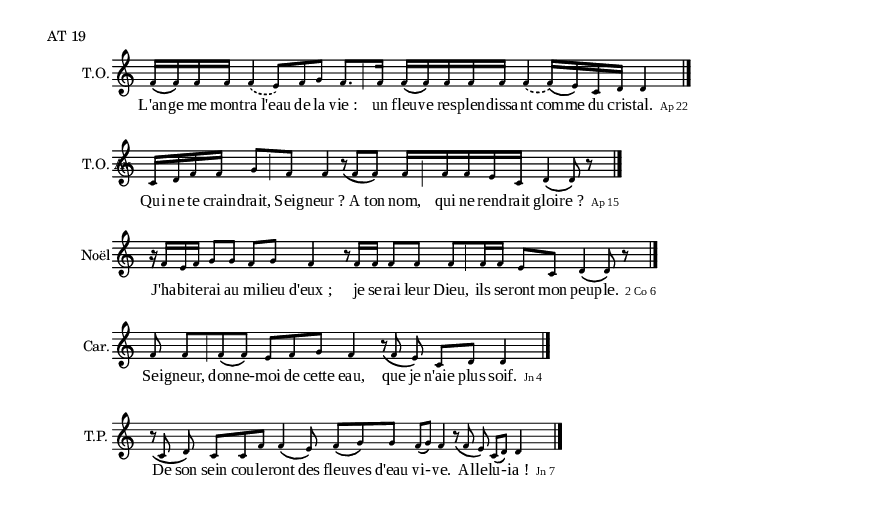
\version "2.10.0"
 \include "definitions.ly"
\markup {AT 19 }
\relative d' { 
	\new Staff {
		\cadenzaOn
		\set Staff.instrumentName = \markup{ \center-align { T.O. } }
		f16[\( f\) f f]
		\slurDashed f4( \times 2/3 { e8[) f g] }
		f8.[ \pespace \cesurebasse \pespace f16]
		\times 2/5 {f16[\( f\) f f f]}
		\slurDashed f4( f16[)\( e\) c d]
		d4				
		\endBar
	}
	\addlyrics {
		L'an -- ge me mont -- ra l'eau de la "vie :" un fleu -- ve res -- plen -- dissa -- nt com -- me du cris -- tal.
		\markup { \citation #"Ap 22" } 
	}
}

\relative d' { 
	\new Staff {
		\cadenzaOn
		\set Staff.instrumentName = \markup{ \center-align { T.O. Av. } }
		c16[ d f f]
		g8[\cesurebasse\pespace f] f4 \pespace 
		\times 2/3 { r8_\( f[ f]\) }
		\times 2/5 { f16[\cesuretresbasse \pespace\pespace f f e c]}
		d4\( d8\) r8
		\endBar
	}
	\addlyrics {
		Qui ne te crain -- drait, Seig -- "neur ?" A ton nom, qui ne rend -- rait gloi -- "re ?"
		\markup { \citation #"Ap 15" } 
	}
}

\relative d' { 
	\new Staff {
		\cadenzaOn
		\set Staff.instrumentName = \markup{ \center-align { Noël } }
		r16 f[ e f]
		g8[ g]
		f[ g]
		f4
		\espace\pespace 
		r8 f16[ f]
		f8[ f] 
		f[ \cesurebasse\pespace f16 f]
		e8[ c]
		d4\( d8\) r
		\endBar
	}
	\addlyrics {
		J'ha -- bi -- te -- rai au mi -- lieu "d'eux ;" " je" se -- rai leur Dieu, ils se -- ront mon peu -- ple.
		\markup { \citation #"2 Co 6" } 
	}
}
\relative d' { 
	\new Staff {
		\cadenzaOn
		\set Staff.instrumentName = \markup{ \center-align { Car. } }
		f8
		\times 2/3 { f[ \cesurebasse f\( f\)] }
		\times 2/3 { e[ f g] }
		f4 \pespace  \pespace 
		\times 2/3 { r8_\( f e\) }
		c[ d]
		d4
		\endBar
	}
	\addlyrics {
		Sei -- gneur, don -- ne- -- moi de cette eau, que je n'aie plus soif.
		\markup { \citation #"Jn 4" } 
	}
}

\relative d' { 
	\new Staff {
		\cadenzaOn
		\set Staff.instrumentName = \markup{ \center-align { T.P. } }
		\times 2/3 { r8_\( c d\) }
		\times 2/3 { c[ c f] }
		\times 2/3 { f4\( e8\) }
		\times 2/3 { f[\( g\) g] }
		f[\( g\)]
		f4 \pespace 
		\times 2/3 { r8_\( f e\) }
		c[\( d\)]
		d4
		\endBar
	}
	\addlyrics {
		De son sein cou -- le -- ront des fleu -- ves d'eau vi -- - -- ve. "Al" -- le -- lu -- - -- "ia !"
		\markup { \citation #"Jn 7" } 
	}
}
